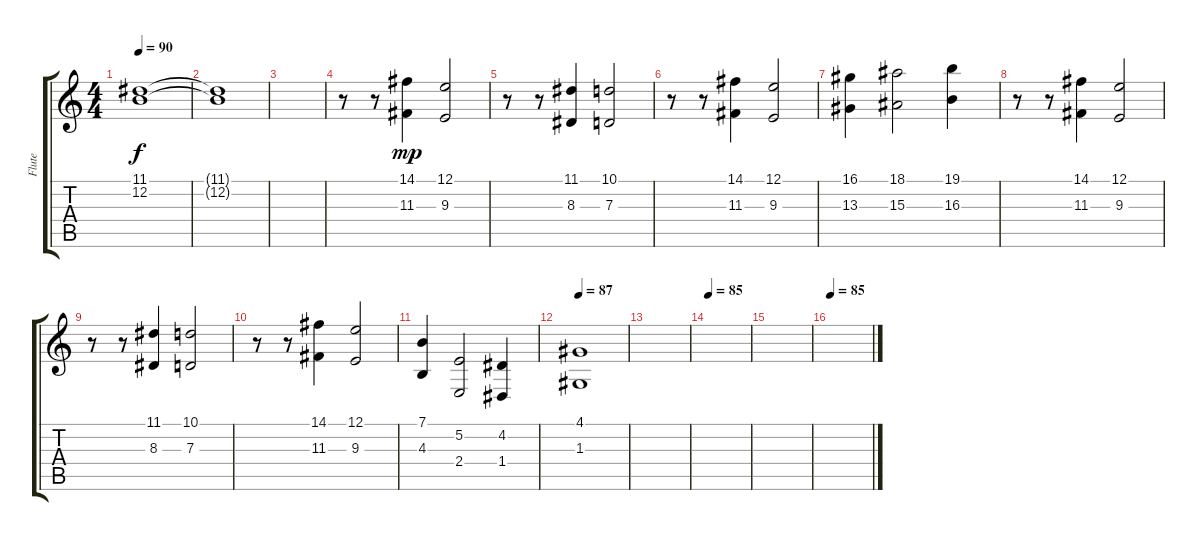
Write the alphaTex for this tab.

\track ("Flute" "Flute") {instrument whistle}
\staff {score tabs}
\tuning (E4 B3 G3 D3 A2 E2) {hide}
\ts (4 4)
\tempo 90
\clef g2
\ks c
(11.1{t} 12.2{t}).1{dy f} |
(11.1{t} 12.2{t}).1{volume 2} |
|
r.8 r.8 (14.1 11.3).4{dy mp} (12.1 9.3).2 |
r.8 r.8 (11.1 8.3).4 (10.1 7.3).2 |
r.8 r.8 (14.1 11.3).4 (12.1 9.3).2 |
(16.1 13.3).4 (18.1 15.3).2 (19.1 16.3).4 |
r.8 r.8 (14.1 11.3).4 (12.1 9.3).2 |
r.8 r.8 (11.1 8.3).4 (10.1 7.3).2 |
r.8 r.8 (14.1 11.3).4 (12.1 9.3).2 |
(7.1 4.3).4 (5.2 2.4).2 (4.2 1.4).4 |
\tempo 87
(4.1 1.3).1 |
|
\tempo 85
|
|
\tempo 85
